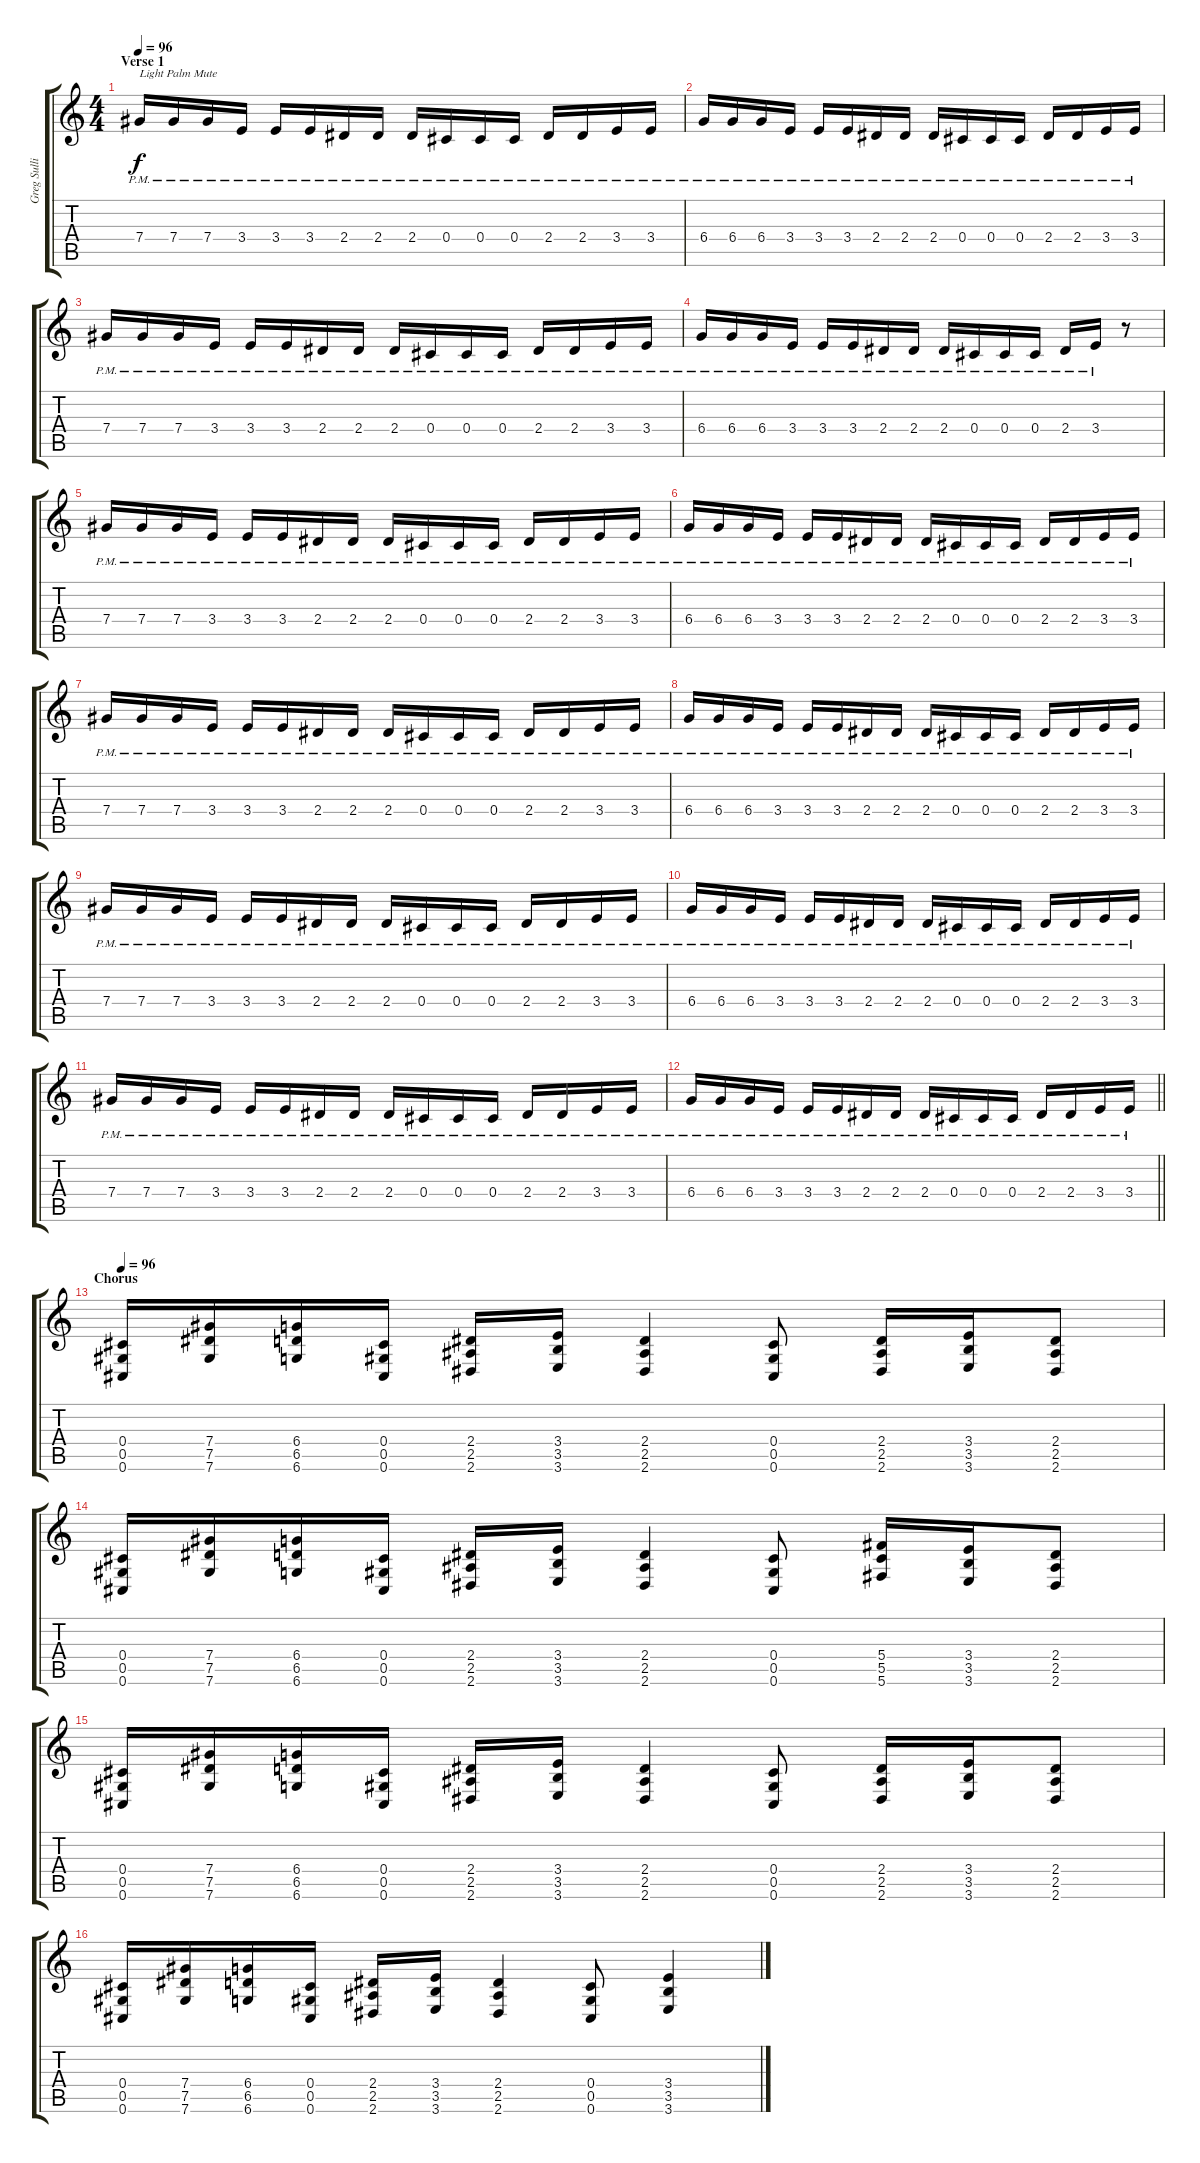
\track ("Greg Sullivan" "Greg Sulli") {instrument overdrivenguitar}
\staff {score tabs}
\tuning (Eb4 Bb3 Gb3 Db3 Ab2 Db2) {hide}
\ts (4 4)
\section ("" "Verse 1")
\tempo 96
\clef g2
\ks c
7.4{pm}.16{txt "Light Palm Mute" dy f} 7.4{pm}.16 7.4{pm}.16 3.4{pm}.16 3.4{pm}.16 3.4{pm}.16 2.4{pm}.16 2.4{pm}.16 2.4{pm}.16 0.4{pm}.16 0.4{pm}.16 0.4{pm}.16 2.4{pm}.16 2.4{pm}.16 3.4{pm}.16 3.4{pm}.16 |
6.4{pm}.16 6.4{pm}.16 6.4{pm}.16 3.4{pm}.16 3.4{pm}.16 3.4{pm}.16 2.4{pm}.16 2.4{pm}.16 2.4{pm}.16 0.4{pm}.16 0.4{pm}.16 0.4{pm}.16 2.4{pm}.16 2.4{pm}.16 3.4{pm}.16 3.4{pm}.16 |
7.4{pm}.16 7.4{pm}.16 7.4{pm}.16 3.4{pm}.16 3.4{pm}.16 3.4{pm}.16 2.4{pm}.16 2.4{pm}.16 2.4{pm}.16 0.4{pm}.16 0.4{pm}.16 0.4{pm}.16 2.4{pm}.16 2.4{pm}.16 3.4{pm}.16 3.4{pm}.16 |
6.4{pm}.16 6.4{pm}.16 6.4{pm}.16 3.4{pm}.16 3.4{pm}.16 3.4{pm}.16 2.4{pm}.16 2.4{pm}.16 2.4{pm}.16 0.4{pm}.16 0.4{pm}.16 0.4{pm}.16 2.4{pm}.16 3.4{pm}.16 r.8 |
7.4{pm}.16 7.4{pm}.16 7.4{pm}.16 3.4{pm}.16 3.4{pm}.16 3.4{pm}.16 2.4{pm}.16 2.4{pm}.16 2.4{pm}.16 0.4{pm}.16 0.4{pm}.16 0.4{pm}.16 2.4{pm}.16 2.4{pm}.16 3.4{pm}.16 3.4{pm}.16 |
6.4{pm}.16 6.4{pm}.16 6.4{pm}.16 3.4{pm}.16 3.4{pm}.16 3.4{pm}.16 2.4{pm}.16 2.4{pm}.16 2.4{pm}.16 0.4{pm}.16 0.4{pm}.16 0.4{pm}.16 2.4{pm}.16 2.4{pm}.16 3.4{pm}.16 3.4{pm}.16 |
7.4{pm}.16 7.4{pm}.16 7.4{pm}.16 3.4{pm}.16 3.4{pm}.16 3.4{pm}.16 2.4{pm}.16 2.4{pm}.16 2.4{pm}.16 0.4{pm}.16 0.4{pm}.16 0.4{pm}.16 2.4{pm}.16 2.4{pm}.16 3.4{pm}.16 3.4{pm}.16 |
6.4{pm}.16 6.4{pm}.16 6.4{pm}.16 3.4{pm}.16 3.4{pm}.16 3.4{pm}.16 2.4{pm}.16 2.4{pm}.16 2.4{pm}.16 0.4{pm}.16 0.4{pm}.16 0.4{pm}.16 2.4{pm}.16 2.4{pm}.16 3.4{pm}.16 3.4{pm}.16 |
7.4{pm}.16 7.4{pm}.16 7.4{pm}.16 3.4{pm}.16 3.4{pm}.16 3.4{pm}.16 2.4{pm}.16 2.4{pm}.16 2.4{pm}.16 0.4{pm}.16 0.4{pm}.16 0.4{pm}.16 2.4{pm}.16 2.4{pm}.16 3.4{pm}.16 3.4{pm}.16 |
6.4{pm}.16 6.4{pm}.16 6.4{pm}.16 3.4{pm}.16 3.4{pm}.16 3.4{pm}.16 2.4{pm}.16 2.4{pm}.16 2.4{pm}.16 0.4{pm}.16 0.4{pm}.16 0.4{pm}.16 2.4{pm}.16 2.4{pm}.16 3.4{pm}.16 3.4{pm}.16 |
7.4{pm}.16 7.4{pm}.16 7.4{pm}.16 3.4{pm}.16 3.4{pm}.16 3.4{pm}.16 2.4{pm}.16 2.4{pm}.16 2.4{pm}.16 0.4{pm}.16 0.4{pm}.16 0.4{pm}.16 2.4{pm}.16 2.4{pm}.16 3.4{pm}.16 3.4{pm}.16 |
\barLineRight lightlight
6.4{pm}.16 6.4{pm}.16 6.4{pm}.16 3.4{pm}.16 3.4{pm}.16 3.4{pm}.16 2.4{pm}.16 2.4{pm}.16 2.4{pm}.16 0.4{pm}.16 0.4{pm}.16 0.4{pm}.16 2.4{pm}.16 2.4{pm}.16 3.4{pm}.16 3.4{pm}.16 |
\section ("" "Chorus")
\tempo 96
(0.4 0.5 0.6).16 (7.4 7.5 7.6).16 (6.4 6.5 6.6).16 (0.4 0.5 0.6).16 (2.4 2.5 2.6).16 (3.4 3.5 3.6).16 (2.4 2.5 2.6).4 (0.4 0.5 0.6).8 (2.4 2.5 2.6).16 (3.4 3.5 3.6).16 (2.4 2.5 2.6).8 |
(0.4 0.5 0.6).16 (7.4 7.5 7.6).16 (6.4 6.5 6.6).16 (0.4 0.5 0.6).16 (2.4 2.5 2.6).16 (3.4 3.5 3.6).16 (2.4 2.5 2.6).4 (0.4 0.5 0.6).8 (5.4 5.5 5.6).16 (3.4 3.5 3.6).16 (2.4 2.5 2.6).8 |
(0.4 0.5 0.6).16 (7.4 7.5 7.6).16 (6.4 6.5 6.6).16 (0.4 0.5 0.6).16 (2.4 2.5 2.6).16 (3.4 3.5 3.6).16 (2.4 2.5 2.6).4 (0.4 0.5 0.6).8 (2.4 2.5 2.6).16 (3.4 3.5 3.6).16 (2.4 2.5 2.6).8 |
(0.4 0.5 0.6).16 (7.4 7.5 7.6).16 (6.4 6.5 6.6).16 (0.4 0.5 0.6).16 (2.4 2.5 2.6).16 (3.4 3.5 3.6).16 (2.4 2.5 2.6).4 (0.4 0.5 0.6).8 (3.4 3.5 3.6).4
